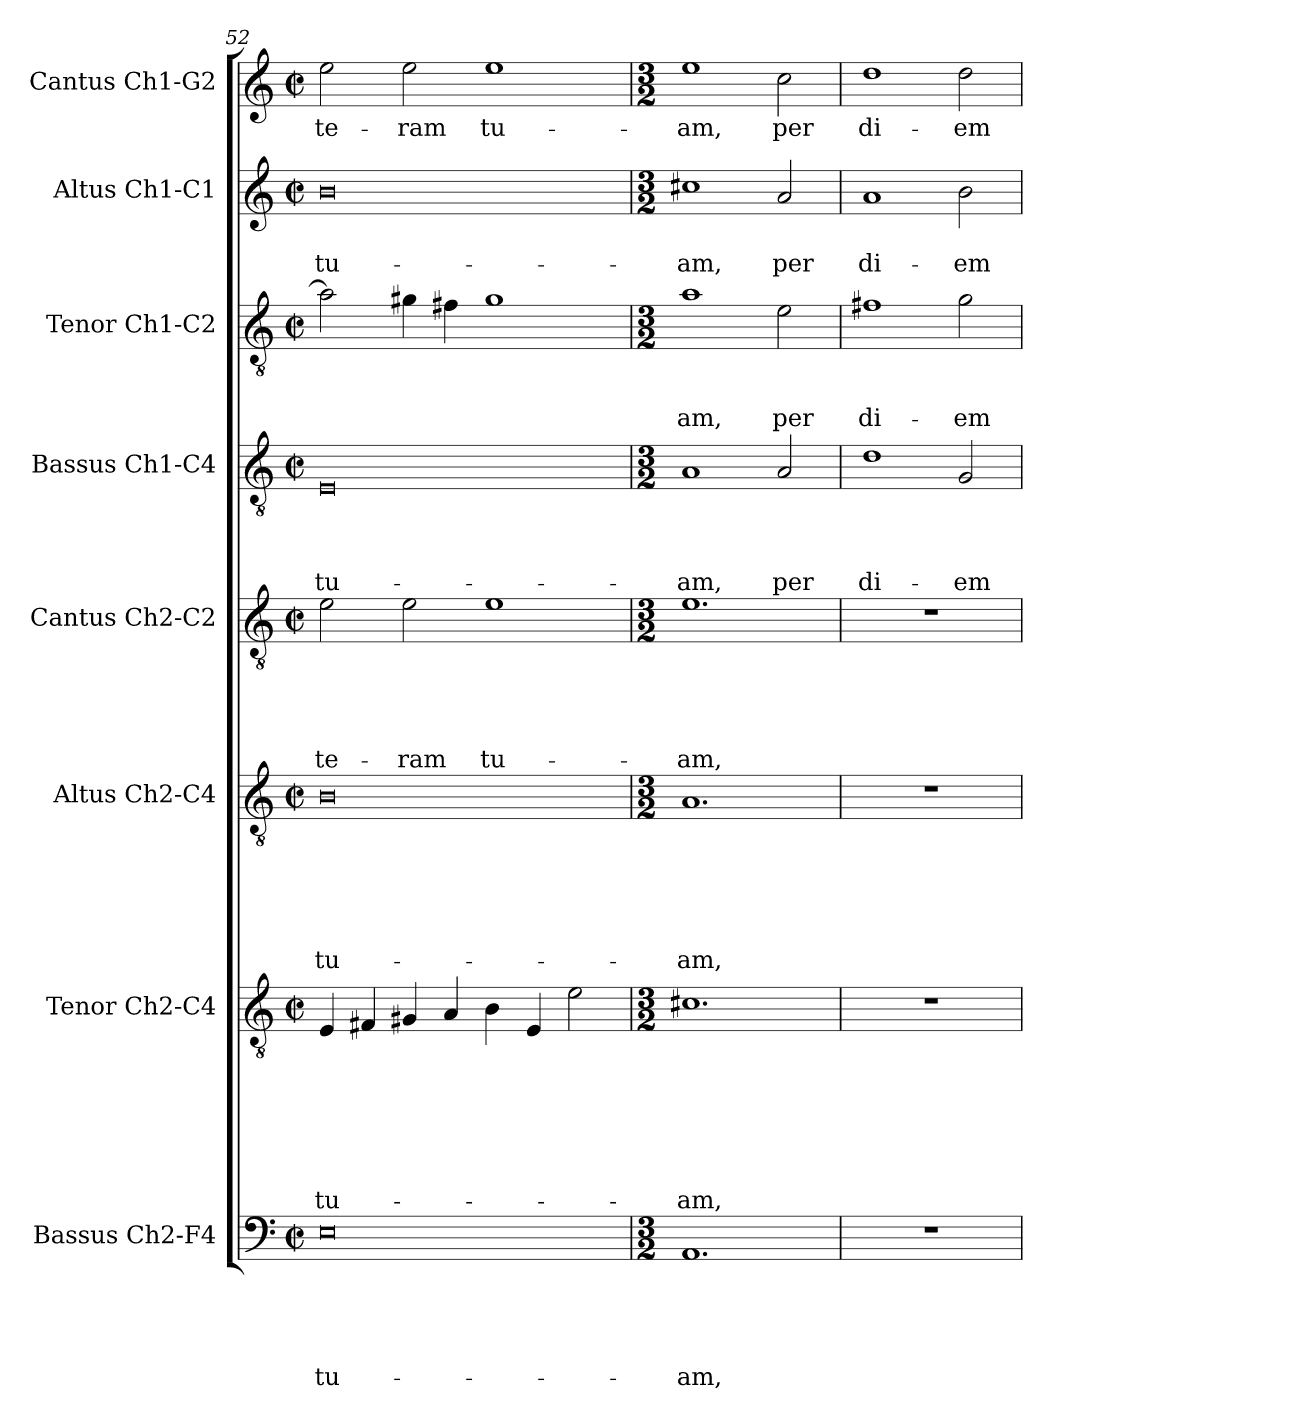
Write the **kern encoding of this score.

**kern	**text	**text	**text	**text	**text	**kern	**text	**text	**text	**text	**text	**text	**text	**kern	**text	**text	**text	**text	**text	**text	**kern	**text	**text	**text	**text	**text	**kern	**text	**text	**text	**text	**kern	**text	**text	**text	**kern	**text	**text	**kern	**text
*part8	*part8	*part8	*part8	*part8	*part8	*part7	*part7	*part7	*part7	*part7	*part7	*part7	*part7	*part6	*part6	*part6	*part6	*part6	*part6	*part6	*part5	*part5	*part5	*part5	*part5	*part5	*part4	*part4	*part4	*part4	*part4	*part3	*part3	*part3	*part3	*part2	*part2	*part2	*part1	*part1
*staff8	*staff8	*staff8	*staff8	*staff8	*staff8	*staff7	*staff7	*staff7	*staff7	*staff7	*staff7	*staff7	*staff7	*staff6	*staff6	*staff6	*staff6	*staff6	*staff6	*staff6	*staff5	*staff5	*staff5	*staff5	*staff5	*staff5	*staff4	*staff4	*staff4	*staff4	*staff4	*staff3	*staff3	*staff3	*staff3	*staff2	*staff2	*staff2	*staff1	*staff1
*I"Bassus Ch2-F4	*	*	*	*	*	*I"Tenor Ch2-C4	*	*	*	*	*	*	*	*I"Altus Ch2-C4	*	*	*	*	*	*	*I"Cantus Ch2-C2	*	*	*	*	*	*I"Bassus Ch1-C4	*	*	*	*	*I"Tenor Ch1-C2	*	*	*	*I"Altus Ch1-C1	*	*	*I"Cantus Ch1-G2	*
*I'B2	*	*	*	*	*	*I'T2	*	*	*	*	*	*	*	*I'A2	*	*	*	*	*	*	*I'C2	*	*	*	*	*	*I'B	*	*	*	*	*I'T	*	*	*	*I'A	*	*	*I'C	*
*clefF4	*	*	*	*	*	*clefGv2	*	*	*	*	*	*	*	*clefGv2	*	*	*	*	*	*	*clefGv2	*	*	*	*	*	*clefGv2	*	*	*	*	*clefGv2	*	*	*	*clefG2	*	*	*clefG2	*
*k[]	*	*	*	*	*	*k[]	*	*	*	*	*	*	*	*k[]	*	*	*	*	*	*	*k[]	*	*	*	*	*	*k[]	*	*	*	*	*k[]	*	*	*	*k[]	*	*	*k[]	*
*C:	*	*	*	*	*	*C:	*	*	*	*	*	*	*	*C:	*	*	*	*	*	*	*C:	*	*	*	*	*	*C:	*	*	*	*	*C:	*	*	*	*C:	*	*	*C:	*
*M2/2	*	*	*	*	*	*M2/2	*	*	*	*	*	*	*	*M2/2	*	*	*	*	*	*	*M2/2	*	*	*	*	*	*M2/2	*	*	*	*	*M2/2	*	*	*	*M2/2	*	*	*M2/2	*
*met(c|)	*	*	*	*	*	*met(c|)	*	*	*	*	*	*	*	*met(c|)	*	*	*	*	*	*	*met(c|)	*	*	*	*	*	*met(c|)	*	*	*	*	*met(c|)	*	*	*	*met(c|)	*	*	*met(c|)	*
=52	=52	=52	=52	=52	=52	=52	=52	=52	=52	=52	=52	=52	=52	=52	=52	=52	=52	=52	=52	=52	=52	=52	=52	=52	=52	=52	=52	=52	=52	=52	=52	=52	=52	=52	=52	=52	=52	=52	=52	=52
!	!	!	!	!	!LO:LY:b	!	!	!	!	!	!	!	!LO:LY:b	!	!	!	!	!	!	!LO:LY:b	!	!	!	!	!	!LO:LY:b	!	!	!	!	!LO:LY:b	!	!	!	!	!	!	!LO:LY:b	!	!LO:LY:b
0E	.	.	.	.	tu-	4E/	.	.	.	.	.	.	tu-	0B	.	.	.	.	.	tu-	2e\	.	.	.	.	-te-	0E	.	.	.	tu-	2a\]	.	.	.	0b	.	tu-	2ee\	-te-
.	.	.	.	.	.	4F#X/	.	.	.	.	.	.	.	.	.	.	.	.	.	.	.	.	.	.	.	.	.	.	.	.	.	.	.	.	.	.	.	.	.	.
!	!	!	!	!	!	!	!	!	!	!	!	!	!	!	!	!	!	!	!	!	!	!	!	!	!	!LO:LY:b	!	!	!	!	!	!	!	!	!	!	!	!	!	!LO:LY:b
.	.	.	.	.	.	4G#X/	.	.	.	.	.	.	.	.	.	.	.	.	.	.	2e\	.	.	.	.	-ram	.	.	.	.	.	4g#X\	.	.	.	.	.	.	2ee\	-ram
.	.	.	.	.	.	4A/	.	.	.	.	.	.	.	.	.	.	.	.	.	.	.	.	.	.	.	.	.	.	.	.	.	4f#X\	.	.	.	.	.	.	.	.
!	!	!	!	!	!	!	!	!	!	!	!	!	!	!	!	!	!	!	!	!	!	!	!	!	!	!LO:LY:b	!	!	!	!	!	!	!	!	!	!	!	!	!	!LO:LY:b
.	.	.	.	.	.	4B\	.	.	.	.	.	.	.	.	.	.	.	.	.	.	1e	.	.	.	.	tu-	.	.	.	.	.	1g#	.	.	.	.	.	.	1ee	tu-
.	.	.	.	.	.	4E/	.	.	.	.	.	.	.	.	.	.	.	.	.	.	.	.	.	.	.	.	.	.	.	.	.	.	.	.	.	.	.	.	.	.
.	.	.	.	.	.	2e\	.	.	.	.	.	.	.	.	.	.	.	.	.	.	.	.	.	.	.	.	.	.	.	.	.	.	.	.	.	.	.	.	.	.
=53	=53	=53	=53	=53	=53	=53	=53	=53	=53	=53	=53	=53	=53	=53	=53	=53	=53	=53	=53	=53	=53	=53	=53	=53	=53	=53	=53	=53	=53	=53	=53	=53	=53	=53	=53	=53	=53	=53	=53	=53
*M3/2	*	*	*	*	*	*M3/2	*	*	*	*	*	*	*	*M3/2	*	*	*	*	*	*	*M3/2	*	*	*	*	*	*M3/2	*	*	*	*	*M3/2	*	*	*	*M3/2	*	*	*M3/2	*
!	!	!	!	!	!LO:LY:b	!	!	!	!	!	!	!	!LO:LY:b	!	!	!	!	!	!	!LO:LY:b	!	!	!	!	!	!LO:LY:b	!	!	!	!	!LO:LY:b	!	!	!	!LO:LY:b	!	!	!LO:LY:b	!	!LO:LY:b
1.AA	.	.	.	.	-am,	1.c#X	.	.	.	.	.	.	-am,	1.A	.	.	.	.	.	-am,	1.e	.	.	.	.	-am,	1A	.	.	.	-am,	1a	.	.	-am,	1cc#X	.	-am,	1ee	-am,
!	!	!	!	!	!	!	!	!	!	!	!	!	!	!	!	!	!	!	!	!	!	!	!	!	!	!	!	!	!	!	!LO:LY:b	!	!	!	!LO:LY:b	!	!	!LO:LY:b	!	!LO:LY:b
.	.	.	.	.	.	.	.	.	.	.	.	.	.	.	.	.	.	.	.	.	.	.	.	.	.	.	2A/	.	.	.	per	2e\	.	.	per	2a/	.	per	2cc\	per
=54	=54	=54	=54	=54	=54	=54	=54	=54	=54	=54	=54	=54	=54	=54	=54	=54	=54	=54	=54	=54	=54	=54	=54	=54	=54	=54	=54	=54	=54	=54	=54	=54	=54	=54	=54	=54	=54	=54	=54	=54
!	!	!	!	!	!	!	!	!	!	!	!	!	!	!	!	!	!	!	!	!	!	!	!	!	!	!	!	!	!	!	!LO:LY:b	!	!	!	!LO:LY:b	!	!	!LO:LY:b	!	!LO:LY:b
1.r	.	.	.	.	.	1.r	.	.	.	.	.	.	.	1.r	.	.	.	.	.	.	1.r	.	.	.	.	.	1d	.	.	.	di-	1f#X	.	.	di-	1a	.	di-	1dd	di-
!	!	!	!	!	!	!	!	!	!	!	!	!	!	!	!	!	!	!	!	!	!	!	!	!	!	!	!	!	!	!	!LO:LY:b	!	!	!	!LO:LY:b	!	!	!LO:LY:b	!	!LO:LY:b
.	.	.	.	.	.	.	.	.	.	.	.	.	.	.	.	.	.	.	.	.	.	.	.	.	.	.	2G/	.	.	.	-em	2g\	.	.	-em	2b\	.	-em	2dd\	-em
=	=	=	=	=	=	=	=	=	=	=	=	=	=	=	=	=	=	=	=	=	=	=	=	=	=	=	=	=	=	=	=	=	=	=	=	=	=	=	=	=
*-	*-	*-	*-	*-	*-	*-	*-	*-	*-	*-	*-	*-	*-	*-	*-	*-	*-	*-	*-	*-	*-	*-	*-	*-	*-	*-	*-	*-	*-	*-	*-	*-	*-	*-	*-	*-	*-	*-	*-	*-
